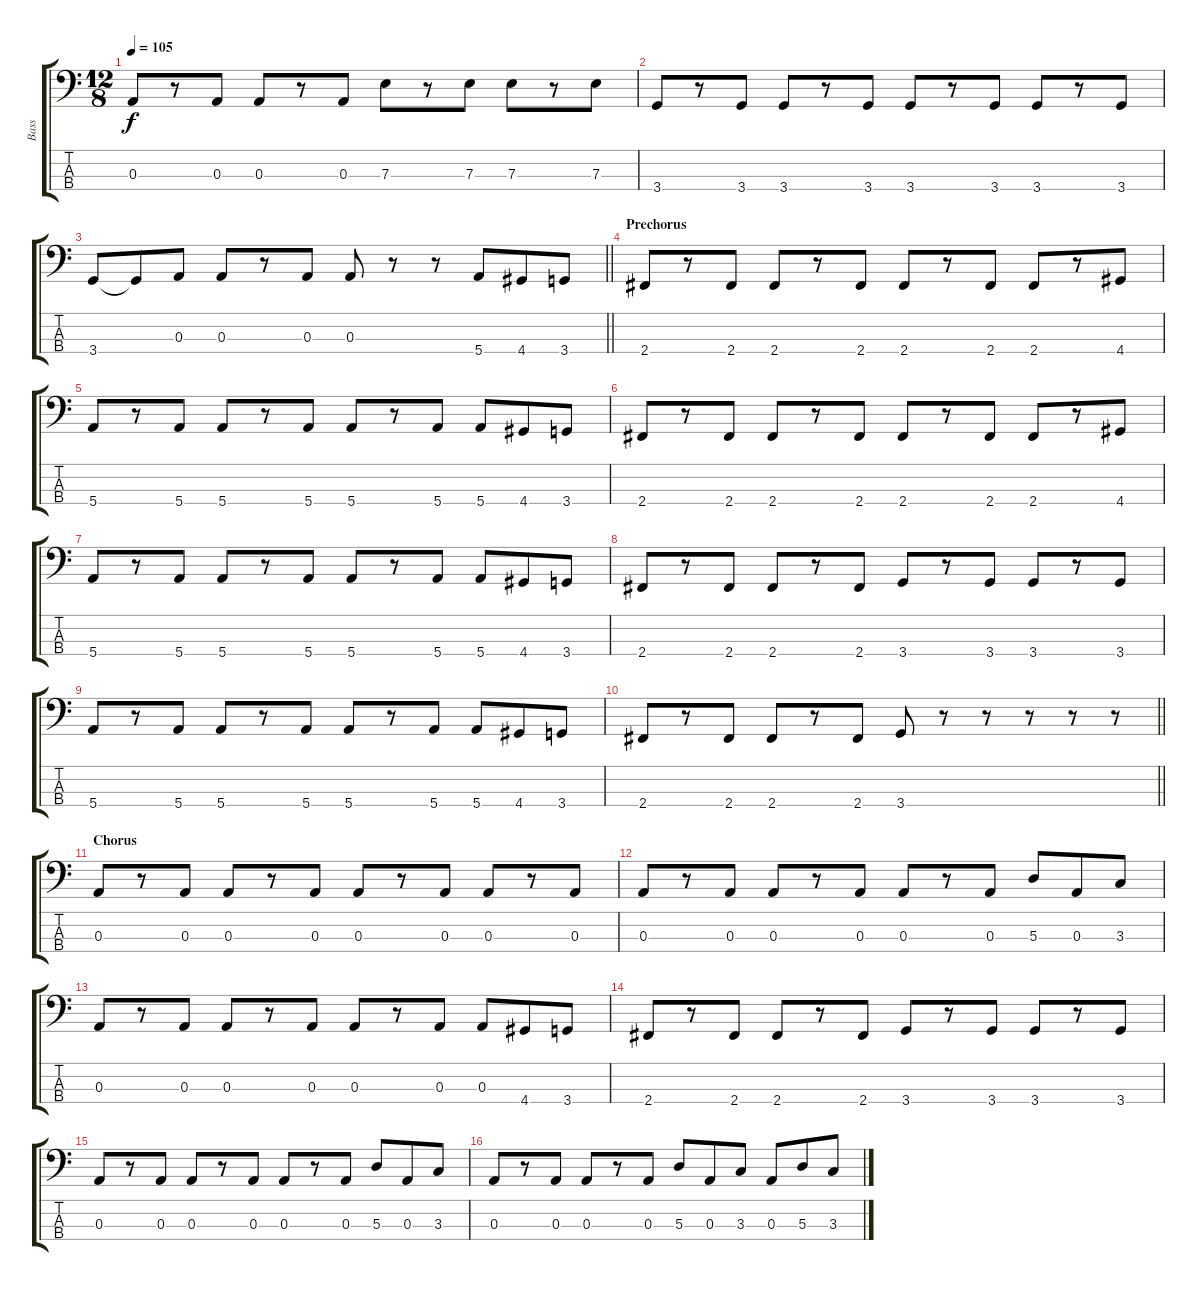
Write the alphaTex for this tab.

\track ("Bass" "Bass") {instrument electricbassfinger}
\staff {score tabs}
\tuning (G2 D2 A1 E1) {hide}
\ts (12 8)
\tempo 105
\clef f4
\ks c
0.3.8{dy f} r.8 0.3.8 0.3.8 r.8 0.3.8 7.3.8 r.8 7.3.8 7.3.8 r.8 7.3.8 |
3.4.8 r.8 3.4.8 3.4.8 r.8 3.4.8 3.4.8 r.8 3.4.8 3.4.8 r.8 3.4.8 |
\barLineRight lightlight
3.4.8 3.4{t}.8 0.3.8 0.3.8 r.8 0.3.8 0.3.8 r.8 r.8 5.4.8 4.4.8 3.4.8 |
\section ("" "Prechorus")
2.4.8 r.8 2.4.8 2.4.8 r.8 2.4.8 2.4.8 r.8 2.4.8 2.4.8 r.8 4.4.8 |
5.4.8 r.8 5.4.8 5.4.8 r.8 5.4.8 5.4.8 r.8 5.4.8 5.4.8 4.4.8 3.4.8 |
2.4.8 r.8 2.4.8 2.4.8 r.8 2.4.8 2.4.8 r.8 2.4.8 2.4.8 r.8 4.4.8 |
5.4.8 r.8 5.4.8 5.4.8 r.8 5.4.8 5.4.8 r.8 5.4.8 5.4.8 4.4.8 3.4.8 |
2.4.8 r.8 2.4.8 2.4.8 r.8 2.4.8 3.4.8 r.8 3.4.8 3.4.8 r.8 3.4.8 |
5.4.8 r.8 5.4.8 5.4.8 r.8 5.4.8 5.4.8 r.8 5.4.8 5.4.8 4.4.8 3.4.8 |
\barLineRight lightlight
2.4.8 r.8 2.4.8 2.4.8 r.8 2.4.8 3.4.8 r.8 r.8 r.8 r.8 r.8 |
\section ("" "Chorus")
0.3.8 r.8 0.3.8 0.3.8 r.8 0.3.8 0.3.8 r.8 0.3.8 0.3.8 r.8 0.3.8 |
0.3.8 r.8 0.3.8 0.3.8 r.8 0.3.8 0.3.8 r.8 0.3.8 5.3.8 0.3.8 3.3.8 |
0.3.8 r.8 0.3.8 0.3.8 r.8 0.3.8 0.3.8 r.8 0.3.8 0.3.8 4.4.8 3.4.8 |
2.4.8 r.8 2.4.8 2.4.8 r.8 2.4.8 3.4.8 r.8 3.4.8 3.4.8 r.8 3.4.8 |
0.3.8 r.8 0.3.8 0.3.8 r.8 0.3.8 0.3.8 r.8 0.3.8 5.3.8 0.3.8 3.3.8 |
0.3.8 r.8 0.3.8 0.3.8 r.8 0.3.8 5.3.8 0.3.8 3.3.8 0.3.8 5.3.8 3.3.8
